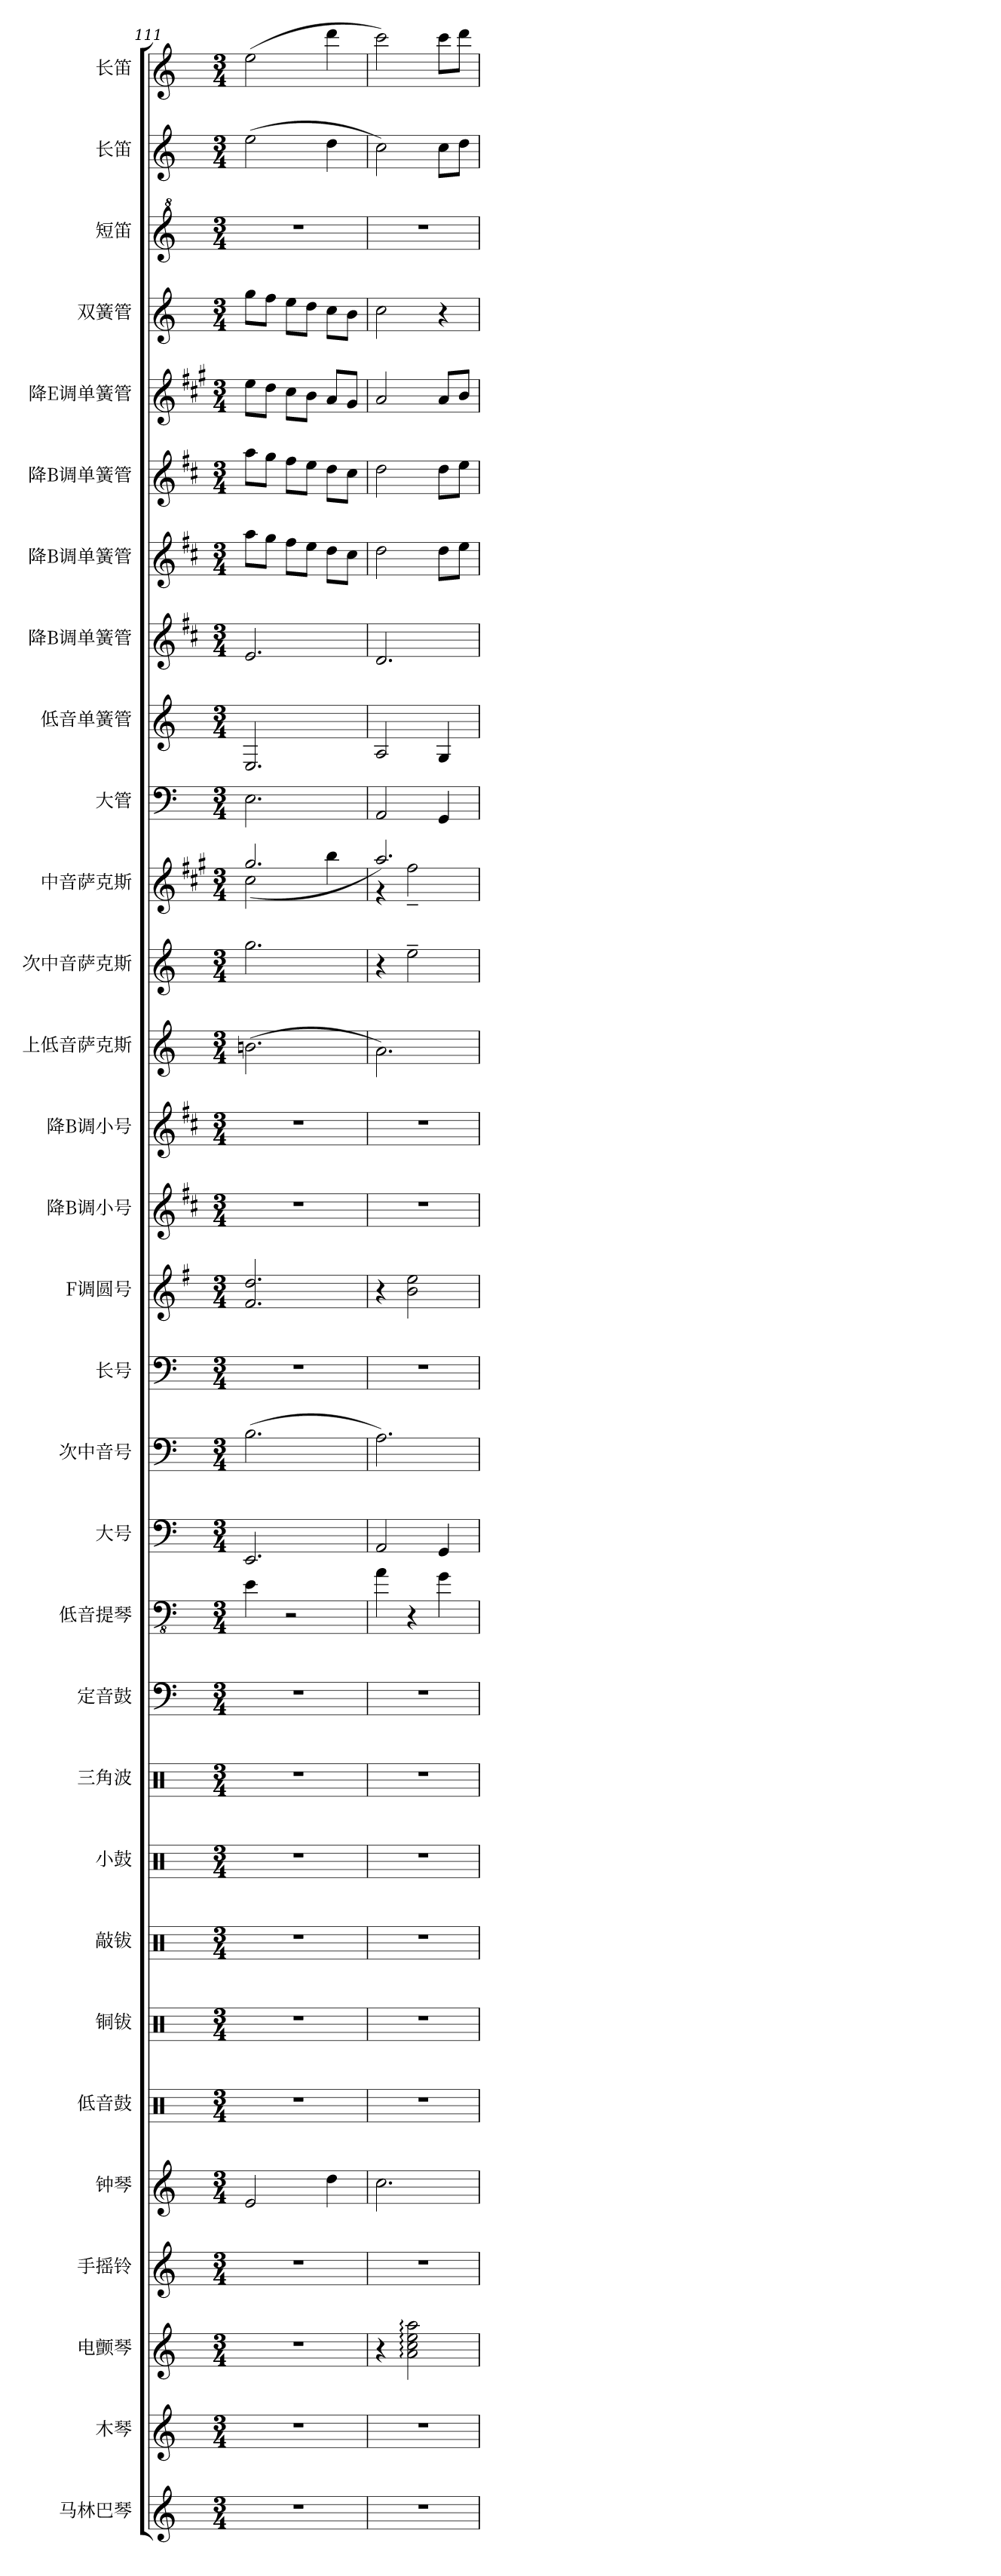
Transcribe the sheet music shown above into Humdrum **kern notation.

**kern	**kern	**kern	**kern	**kern	**kern	**kern	**kern	**kern	**kern	**kern	**kern	**kern	**kern	**kern	**kern	**kern	**kern	**kern	**kern	**kern	**kern	**kern	**kern	**kern	**kern	**kern	**kern	**kern	**kern	**kern
*part31	*part30	*part29	*part28	*part27	*part26	*part25	*part24	*part23	*part22	*part21	*part20	*part19	*part18	*part17	*part16	*part15	*part14	*part13	*part12	*part11	*part10	*part9	*part8	*part7	*part6	*part5	*part4	*part3	*part2	*part1
*staff31	*staff30	*staff29	*staff28	*staff27	*staff26	*staff25	*staff24	*staff23	*staff22	*staff21	*staff20	*staff19	*staff18	*staff17	*staff16	*staff15	*staff14	*staff13	*staff12	*staff11	*staff10	*staff9	*staff8	*staff7	*staff6	*staff5	*staff4	*staff3	*staff2	*staff1
*I"马林巴琴	*I"木琴	*I"电颤琴	*I"手摇铃	*I"钟琴	*I"低音鼓	*I"铜钹	*I"敲钹	*I"小鼓	*I"三角波	*I"定音鼓	*I"低音提琴	*I"大号	*I"次中音号	*I"长号	*I"F调圆号	*I"降B调小号	*I"降B调小号	*I"上低音萨克斯	*I"次中音萨克斯	*I"中音萨克斯	*I"大管	*I"低音单簧管	*I"降B调单簧管	*I"降B调单簧管	*I"降B调单簧管	*I"降E调单簧管	*I"双簧管	*I"短笛	*I"长笛	*I"长笛
*clefG2	*clefG2	*clefG2	*clefG2	*clefG2	*clefX	*clefX	*clefX	*clefX	*clefX	*clefF4	*clefFv4	*clefF4	*clefF4	*clefF4	*clefG2	*clefG2	*clefG2	*clefG2	*clefG2	*clefG2	*clefF4	*clefG2	*clefG2	*clefG2	*clefG2	*clefG2	*clefG2	*clefG^2	*clefG2	*clefG2
*	*ITrd-7c-12	*	*	*ITrd-14c-24	*	*	*	*	*	*	*ITrd7c12	*	*	*	*ITrd4c7	*ITrd1c2	*ITrd1c2	*ITrd12c21	*ITrd8c14	*ITrd5c9	*	*ITrd8c14	*ITrd1c2	*ITrd1c2	*ITrd1c2	*ITrd-2c-3	*	*ITrd-7c-12	*	*
*k[]	*k[]	*k[]	*k[]	*k[]	*k[]	*k[]	*k[]	*k[]	*k[]	*k[]	*k[]	*k[]	*k[]	*k[]	*k[]	*k[]	*k[]	*k[]	*k[]	*k[]	*k[]	*k[]	*k[]	*k[]	*k[]	*k[]	*k[]	*k[]	*k[]	*k[]
*M3/4	*M3/4	*M3/4	*M3/4	*M3/4	*M3/4	*M3/4	*M3/4	*M3/4	*M3/4	*M3/4	*M3/4	*M3/4	*M3/4	*M3/4	*M3/4	*M3/4	*M3/4	*M3/4	*M3/4	*M3/4	*M3/4	*M3/4	*M3/4	*M3/4	*M3/4	*M3/4	*M3/4	*M3/4	*M3/4	*M3/4
=111	=111	=111	=111	=111	=111	=111	=111	=111	=111	=111	=111	=111	=111	=111	=111	=111	=111	=111	=111	=111	=111	=111	=111	=111	=111	=111	=111	=111	=111	=111
*	*	*	*	*	*	*	*	*	*	*	*	*	*	*	*	*	*	*	*	*^	*	*	*	*	*	*	*	*	*	*
2.r	2.r	2.r	2.r	2eee/	2.r	2.r	2.r	2.r	2.r	2.r	4EE\	2.EE/	(2.B\	2.r	2.B/ 2.g/	2.r	2.r	(2.Bn\	2.g\	2.b/	(>2e\	2.E\	2.EE/	2.d/	8gg\L	8gg\L	8gg\L	8gg\L	2.r	(2ee\	(2ee\
.	.	.	.	.	.	.	.	.	.	.	.	.	.	.	.	.	.	.	.	.	.	.	.	.	8ff\J	8ff\J	8ff\J	8ff\J	.	.	.
.	.	.	.	.	.	.	.	.	.	.	2r	.	.	.	.	.	.	.	.	.	.	.	.	.	8ee\L	8ee\L	8ee\L	8ee\L	.	.	.
.	.	.	.	.	.	.	.	.	.	.	.	.	.	.	.	.	.	.	.	.	.	.	.	.	8dd\J	8dd\J	8dd\J	8dd\J	.	.	.
.	.	.	.	4dddd\	.	.	.	.	.	.	.	.	.	.	.	.	.	.	.	.	4dd\	.	.	.	8cc\L	8cc\L	8cc/L	8cc\L	.	4dd\	4ddd\
.	.	.	.	.	.	.	.	.	.	.	.	.	.	.	.	.	.	.	.	.	.	.	.	.	8b\J	8b\J	8b/J	8b\J	.	.	.
=112	=112	=112	=112	=112	=112	=112	=112	=112	=112	=112	=112	=112	=112	=112	=112	=112	=112	=112	=112	=112	=112	=112	=112	=112	=112	=112	=112	=112	=112	=112	=112
2.r	2.r	4r	2.r	2.cccc\	2.r	2.r	2.r	2.r	2.r	2.r	4AA\	2AA/	2.A\)	2.r	4r	2.r	2.r	2.A\)	4r	2.cc/)	4r	2AA/	2AA/	2.c/	2cc\	2cc\	2cc/	2cc\	2.r	2cc\)	2ccc\)
.	.	2a\: 2cc\: 2ee\: 2aa\:	.	.	.	.	.	.	.	.	4r	.	.	.	2e\ 2a\	.	.	.	2e~\	.	2a~\	.	.	.	.	.	.	.	.	.	.
.	.	.	.	.	.	.	.	.	.	.	4GG\	4GG/	.	.	.	.	.	.	.	.	.	4GG/	4GG/	.	8cc\L	8cc\L	8cc/L	4r	.	8cc\L	8ccc\L
.	.	.	.	.	.	.	.	.	.	.	.	.	.	.	.	.	.	.	.	.	.	.	.	.	8dd\J	8dd\J	8dd/J	.	.	8dd\J	8ddd\J
*	*	*	*	*	*	*	*	*	*	*	*	*	*	*	*	*	*	*	*	*v	*v	*	*	*	*	*	*	*	*	*	*
=	=	=	=	=	=	=	=	=	=	=	=	=	=	=	=	=	=	=	=	=	=	=	=	=	=	=	=	=	=	=
*-	*-	*-	*-	*-	*-	*-	*-	*-	*-	*-	*-	*-	*-	*-	*-	*-	*-	*-	*-	*-	*-	*-	*-	*-	*-	*-	*-	*-	*-	*-
